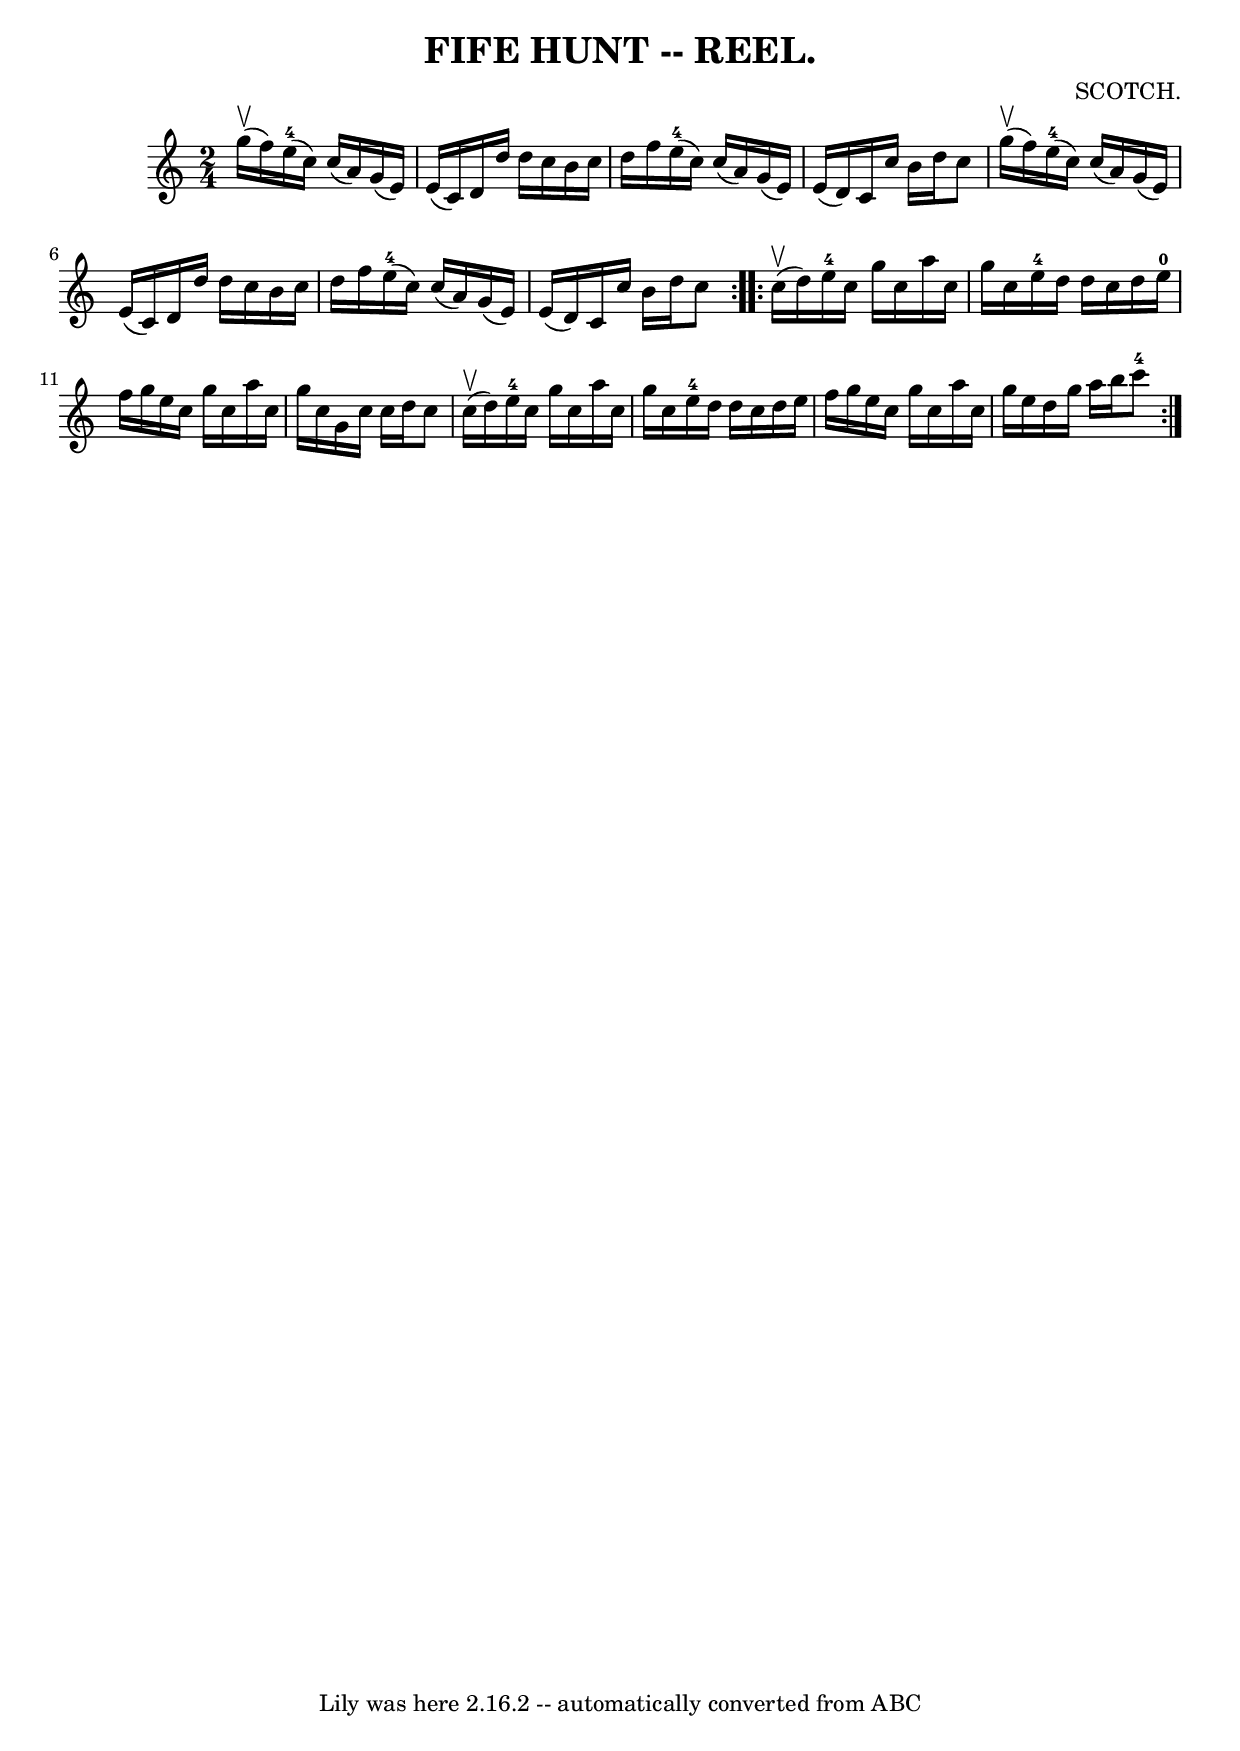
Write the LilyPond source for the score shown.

\version "2.16.2"
\include "Mammoth.ily"
\header {
	%% book = "Coles"
	composer = "SCOTCH."
	crossRefNumber = "7"
	footnotes = ""
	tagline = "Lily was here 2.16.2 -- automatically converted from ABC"
	title = "FIFE HUNT -- REEL."
}
voicedefault =  {


\repeat volta 2 {
\time 2/4 
\key c \major g''16 (^\upbow f''16) |
 e''16-4(
 c''16) c''16 (a'16) g'16 (e'16) e'16 (c'16) 
|
 d'16 d''16 d''16 c''16 b'16 c''16 d''16 f''16  
|
 e''16-4(c''16) c''16 (a'16) g'16 (e'16)   
e'16 (d'16) |
 c'16 c''16 b'16 d''16 c''8 g''16 
(^\upbow f''16) |
 e''16-4(c''16) c''16 (a'16  
-) g'16 (e'16) e'16 (c'16) |
 d'16 d''16 d''16    
c''16 b'16 c''16 d''16 f''16  |
 e''16-4(c''16)  
 c''16 (a'16) g'16 (e'16) e'16 (d'16) |
 c'16    
c''16 b'16 d''16 c''8  }     \repeat volta 2 { c''16 (^\upbow   
d''16) |
 e''16-4 c''16 g''16 c''16 a''16 c''16    
g''16 c''16  |
 e''16-4 d''16 d''16 c''16 d''16    
e''16-0 f''16 g''16  |
 e''16 c''16 g''16 c''16    
a''16 c''16 g''16 c''16  |
 g'16 c''16 c''16 d''16    
c''8 c''16 (^\upbow d''16) |
 e''16-4 c''16 g''16 
 c''16 a''16 c''16 g''16 c''16  |
 e''16-4 d''16    
d''16 c''16 d''16 e''16 f''16 g''16  |
 e''16 c''16   
 g''16 c''16 a''16 c''16 g''16 e''16  |
 d''16 g''16  
 a''16 b''16 c'''8-4 }   
}

\score{
    <<

	\context Staff="default"
	{
	    \voicedefault 
	}

    >>
	\layout {
	}
	\midi {}
}
